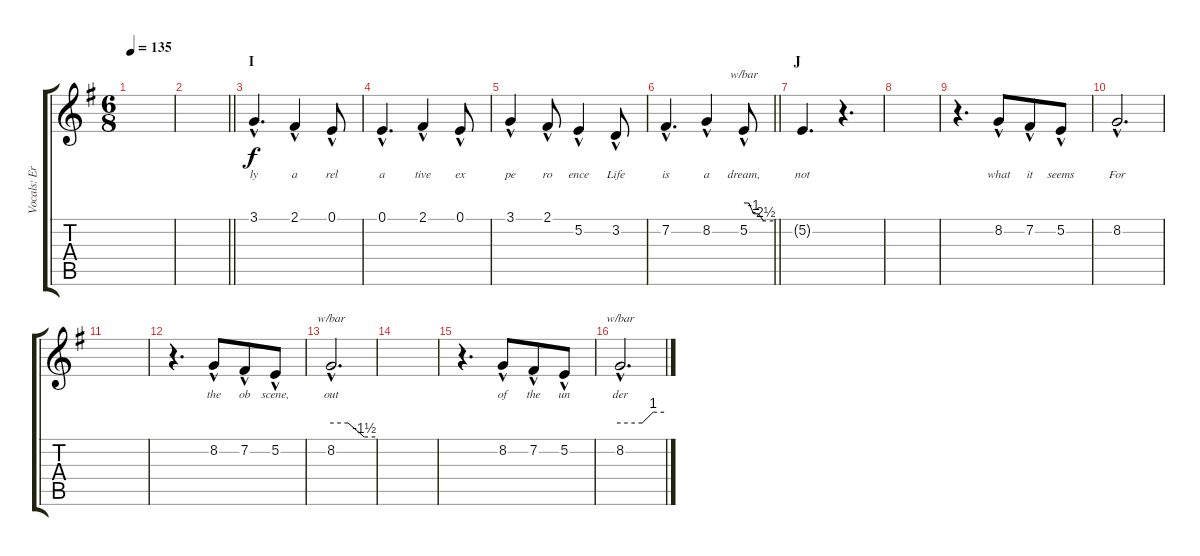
\track ("Vocals: Eric" "Vocals: Er") {instrument lead2sawtooth}
\staff {score tabs}
\tuning (E4 B3 G3 D3 A2 E2) {hide}
\ts (6 8)
\tempo 135
\clef g2
\ks g
|
\barLineRight lightlight
|
\section ("" "I")
3.1{hac}.4{d lyrics (0 "ly") lyrics (1 "") lyrics (2 "") lyrics (3 "") lyrics (4 "")} 2.1{hac}.4{lyrics (0 "a") lyrics (1 "") lyrics (2 "") lyrics (3 "") lyrics (4 "")} 0.1{hac}.8{lyrics (0 "rel") lyrics (1 "") lyrics (2 "") lyrics (3 "") lyrics (4 "")} |
0.1{hac}.4{d lyrics (0 "a") lyrics (1 "") lyrics (2 "") lyrics (3 "") lyrics (4 "")} 2.1{hac}.4{lyrics (0 "tive") lyrics (1 "") lyrics (2 "") lyrics (3 "") lyrics (4 "")} 0.1{hac}.8{lyrics (0 "ex") lyrics (1 "") lyrics (2 "") lyrics (3 "") lyrics (4 "")} |
3.1{hac}.4{lyrics (0 "pe") lyrics (1 "") lyrics (2 "") lyrics (3 "") lyrics (4 "")} 2.1{hac}.8{lyrics (0 "ro") lyrics (1 "") lyrics (2 "") lyrics (3 "") lyrics (4 "")} 5.2{hac}.4{lyrics (0 "ence") lyrics (1 "") lyrics (2 "") lyrics (3 "") lyrics (4 "")} 3.2{hac}.8{lyrics (0 "Life") lyrics (1 "") lyrics (2 "") lyrics (3 "") lyrics (4 "")} |
\barLineRight lightlight
7.2{hac}.4{d lyrics (0 "is") lyrics (1 "") lyrics (2 "") lyrics (3 "") lyrics (4 "")} 8.2{hac}.4{lyrics (0 "a") lyrics (1 "") lyrics (2 "") lyrics (3 "") lyrics (4 "")} 5.2{hac}.8{tbe (custom default 0 0 10 0 20 -4 30 -4 40 -10 60 -10) lyrics (0 "dream,") lyrics (1 "") lyrics (2 "") lyrics (3 "") lyrics (4 "")} |
\section ("" "J")
5.2{t}.4{d lyrics (0 "not") lyrics (1 "") lyrics (2 "") lyrics (3 "") lyrics (4 "")} r.4{d} |
|
r.4{d} 8.2{hac}.8{lyrics (0 "what") lyrics (1 "") lyrics (2 "") lyrics (3 "") lyrics (4 "")} 7.2{hac}.8{lyrics (0 "it") lyrics (1 "") lyrics (2 "") lyrics (3 "") lyrics (4 "")} 5.2{hac}.8{lyrics (0 "seems") lyrics (1 "") lyrics (2 "") lyrics (3 "") lyrics (4 "")} |
8.2{hac}.2{d lyrics (0 "For") lyrics (1 "") lyrics (2 "") lyrics (3 "") lyrics (4 "")} |
|
r.4{d} 8.2{hac}.8{lyrics (0 "the") lyrics (1 "") lyrics (2 "") lyrics (3 "") lyrics (4 "")} 7.2{hac}.8{lyrics (0 "ob") lyrics (1 "") lyrics (2 "") lyrics (3 "") lyrics (4 "")} 5.2{hac}.8{lyrics (0 "scene,") lyrics (1 "") lyrics (2 "") lyrics (3 "") lyrics (4 "")} |
8.2{hac}.2{d tbe (custom default 0 0 23 0 45 -6 60 -6) lyrics (0 "out") lyrics (1 "") lyrics (2 "") lyrics (3 "") lyrics (4 "")} |
|
r.4{d} 8.2{hac}.8{lyrics (0 "of") lyrics (1 "") lyrics (2 "") lyrics (3 "") lyrics (4 "")} 7.2{hac}.8{lyrics (0 "the") lyrics (1 "") lyrics (2 "") lyrics (3 "") lyrics (4 "")} 5.2{hac}.8{lyrics (0 "un") lyrics (1 "") lyrics (2 "") lyrics (3 "") lyrics (4 "")} |
8.2{hac}.2{d tbe (custom default 0 0 30 0 45 4 60 4) lyrics (0 "der") lyrics (1 "") lyrics (2 "") lyrics (3 "") lyrics (4 "")}
